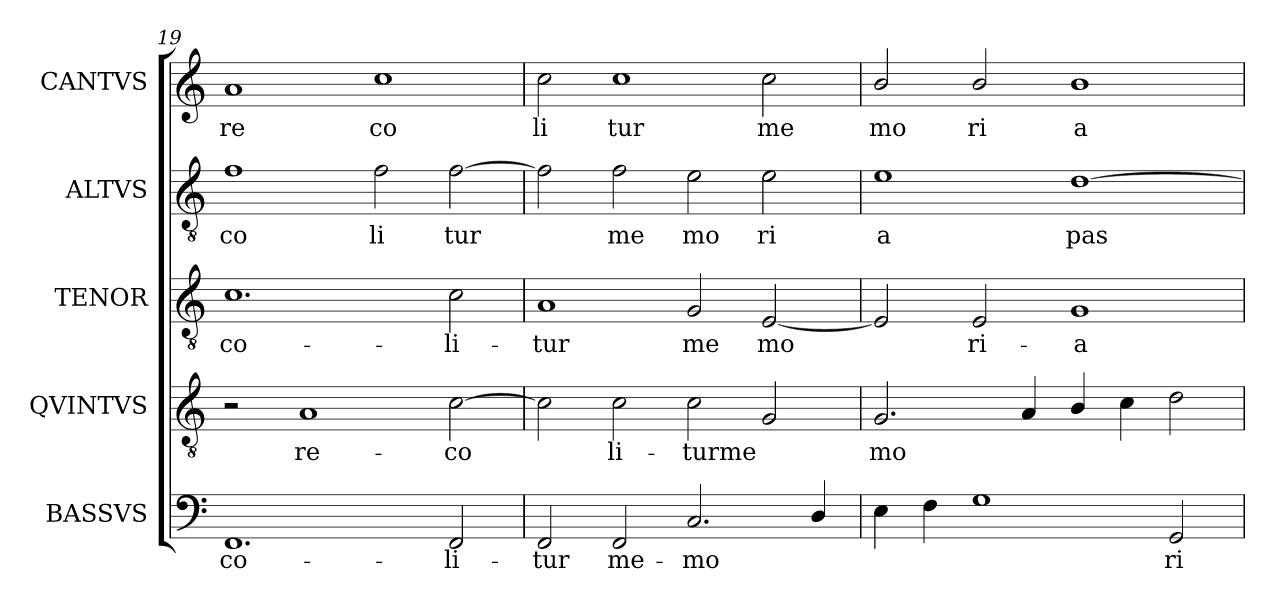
**kern	**text	**kern	**text	**kern	**text	**kern	**text	**kern	**text
*part5	*part5	*part4	*part4	*part3	*part3	*part2	*part2	*part1	*part1
*staff5	*staff5	*staff4	*staff4	*staff3	*staff3	*staff2	*staff2	*staff1	*staff1
*I"BASSVS	*	*I"QVINTVS	*	*I"TENOR	*	*I"ALTVS	*	*I"CANTVS	*
*clefF4	*	*clefGv2	*	*clefGv2	*	*clefGv2	*	*clefG2	*
*k[]	*	*k[]	*	*k[]	*	*k[]	*	*k[]	*
*C:	*	*C:	*	*C:	*	*C:	*	*C:	*
=19	=19	=19	=19	=19	=19	=19	=19	=19	=19
!	!LO:LY:b:cj	!	!	!	!LO:LY:b:cj	!	!LO:LY:b:cj	!	!LO:LY:b:cj
1.FF	-co-	2r	.	1.c	-co-	1f	co	1a	re
!	!	!	!LO:LY:b:cj	!	!	!	!	!	!
.	.	1A	re-	.	.	.	.	.	.
!	!	!	!	!	!	!	!LO:LY:b:cj	!	!LO:LY:b:cj
.	.	.	.	.	.	2f\	li	1cc	co
!	!LO:LY:b:cj	!	!LO:LY:b:cj	!	!LO:LY:b:cj	!	!LO:LY:b:cj	!	!
2FF/	-li-	[>2c\	-co-	2c\	-li-	[>2f\	tur	.	.
=20	=20	=20	=20	=20	=20	=20	=20	=20	=20
!	!LO:LY:b:cj	!	!LO:LY:b:cj	!	!LO:LY:b:cj	!	!LO:LY:b:cj	!	!LO:LY:b:cj
2FF/	-tur	2c\]	--	1A	-tur	2f\]	.	2cc\	li
!	!LO:LY:b:cj	!	!LO:LY:b:cj	!	!	!	!LO:LY:b:cj	!	!LO:LY:b:cj
2FF/	me-	2c\	-li-	.	.	2f\	me	1cc	tur
!	!LO:LY:b:cj	!	!LO:LY:b:cj	!	!LO:LY:b:cj	!	!LO:LY:b:cj	!	!
2.C/	-mo-	2c\	-turme-	2G/	me	2e\	mo	.	.
!	!	!	!LO:LY:b:cj	!	!LO:LY:b:cj	!	!LO:LY:b:cj	!	!LO:LY:b:cj
.	.	2G/	--	[<2E/	mo-	2e\	ri	2cc\	me
!	!LO:LY:b:cj	!	!	!	!	!	!	!	!
4D/	--	.	.	.	.	.	.	.	.
=21	=21	=21	=21	=21	=21	=21	=21	=21	=21
!	!LO:LY:b:cj	!	!LO:LY:b:cj	!	!LO:LY:b:cj	!	!LO:LY:b:cj	!	!LO:LY:b:cj
4E\	--	2.G/	-mo-	2E/]	--	1e	a	2b/	mo
!	!LO:LY:b:cj	!	!	!	!	!	!	!	!
4F\	--	.	.	.	.	.	.	.	.
!	!LO:LY:b:cj	!	!	!	!LO:LY:b:cj	!	!	!	!LO:LY:b:cj
1G	--	.	.	2E/	-ri-	.	.	2b/	ri
!	!	!	!LO:LY:b:cj	!	!	!	!	!	!
.	.	4A/	--	.	.	.	.	.	.
!	!	!	!LO:LY:b:cj	!	!LO:LY:b:cj	!	!LO:LY:b:cj	!	!LO:LY:b:cj
.	.	4B/	--	1G	-a	[>1d	pas	1b	a
!	!	!	!LO:LY:b:cj	!	!	!	!	!	!
.	.	4c\	--	.	.	.	.	.	.
!	!LO:LY:b:cj	!	!LO:LY:b:cj	!	!	!	!	!	!
2GG/	-ri-	2d\	--	.	.	.	.	.	.
=	=	=	=	=	=	=	=	=	=
*-	*-	*-	*-	*-	*-	*-	*-	*-	*-
